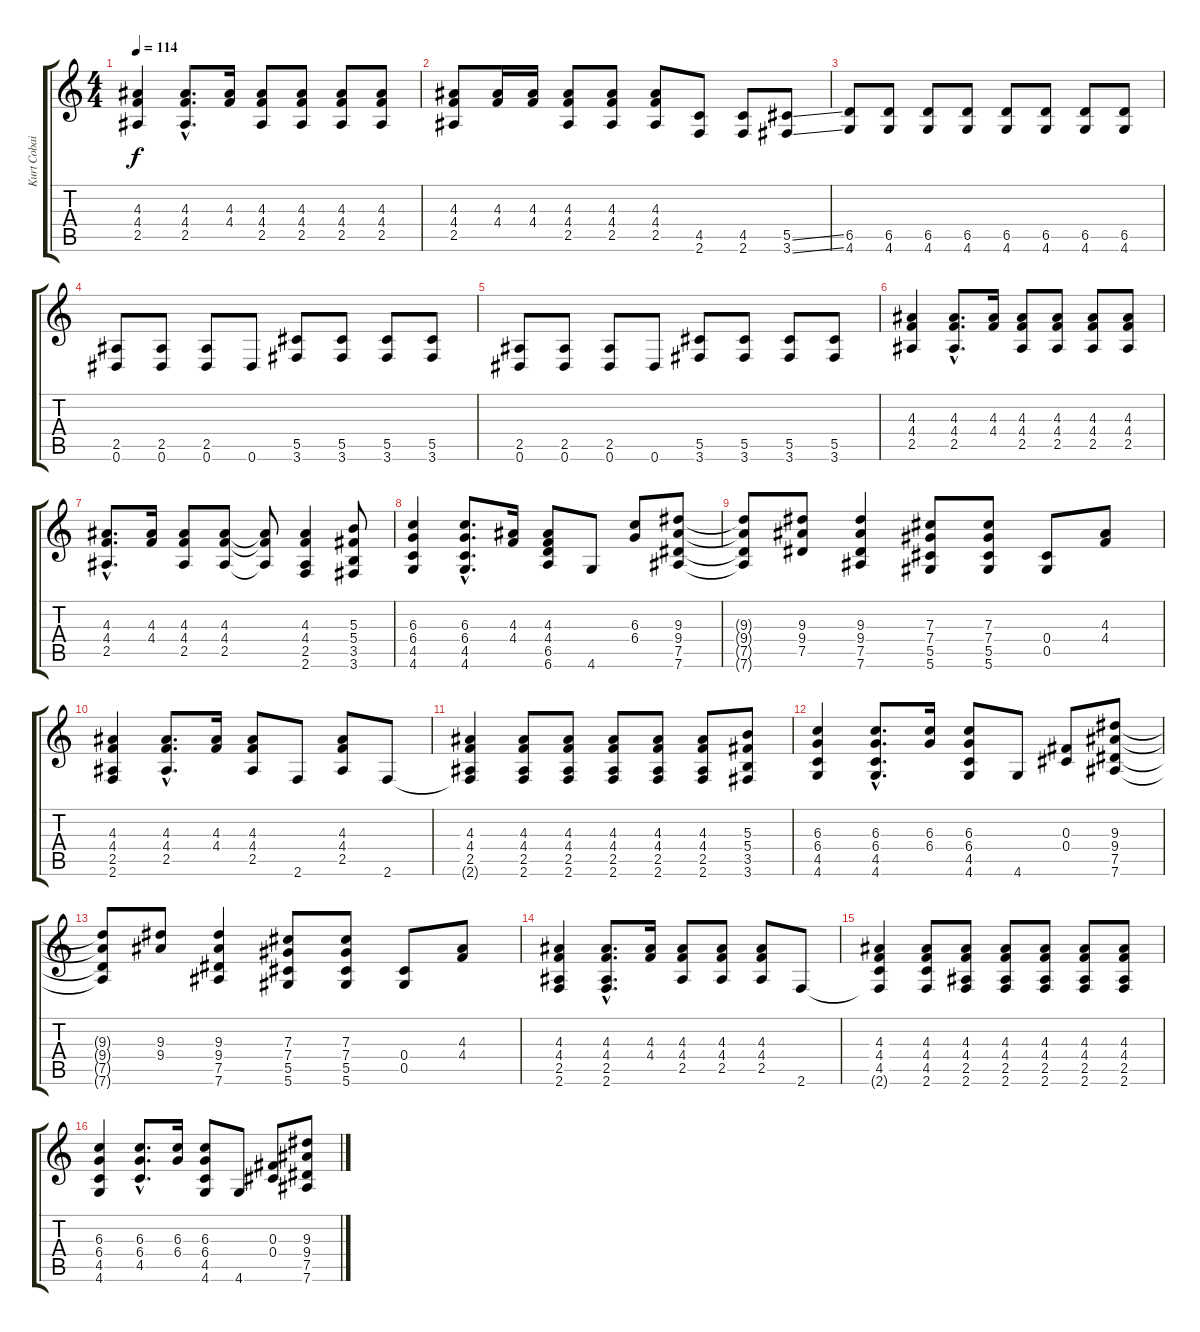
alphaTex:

\track ("Kurt Cobain (Distortion)" "Kurt Cobai") {instrument distortionguitar}
\staff {score tabs}
\tuning (Eb4 Bb3 Gb3 Db3 Ab2 Eb2) {hide}
\ts (4 4)
\tempo 114
\clef g2
\ks c
(4.3 4.4 2.5).4{dy f} (4.3{hac} 4.4{hac} 2.5{hac}).8{d} (4.3 4.4).16 (4.3 4.4 2.5).8 (4.3 4.4 2.5).8 (4.3 4.4 2.5).8 (4.3 4.4 2.5).8 |
(4.3 4.4 2.5).8 (4.3 4.4).16 (4.3 4.4).16 (4.3 4.4 2.5).8 (4.3 4.4 2.5).8 (4.3 4.4 2.5).8 (4.5 2.6).8 (4.5 2.6).8 (5.5{ss} 3.6{ss}).8 |
(6.5 4.6).8 (6.5 4.6).8 (6.5 4.6).8 (6.5 4.6).8 (6.5 4.6).8 (6.5 4.6).8 (6.5 4.6).8 (6.5 4.6).8 |
(2.5 0.6).8 (2.5 0.6).8 (2.5 0.6).8 0.6.8 (5.5 3.6).8 (5.5 3.6).8 (5.5 3.6).8 (5.5 3.6).8 |
(2.5 0.6).8 (2.5 0.6).8 (2.5 0.6).8 0.6.8 (5.5 3.6).8 (5.5 3.6).8 (5.5 3.6).8 (5.5 3.6).8 |
(4.3 4.4 2.5).4 (4.3{hac} 4.4{hac} 2.5{hac}).8{d} (4.3 4.4).16 (4.3 4.4 2.5).8 (4.3 4.4 2.5).8 (4.3 4.4 2.5).8 (4.3 4.4 2.5).8 |
(4.3{hac} 4.4{hac} 2.5{hac}).8{d} (4.3 4.4).16 (4.3 4.4 2.5).8 (4.3 4.4 2.5).8 (4.3{t} 4.4{t} 2.5{t}).8 (4.3 4.4 2.5 2.6).4 (5.3 5.4 3.5 3.6).8 |
(6.3 6.4 4.5 4.6).4 (6.3{hac} 6.4{hac} 4.5{hac} 4.6{hac}).8{d} (4.3 4.4).16 (4.3 4.4 6.5 6.6).8 4.6.8 (6.3 6.4).8 (9.3 9.4 7.5 7.6).8 |
(9.3{t} 9.4{t} 7.5{t} 7.6{t}).8 (9.3 9.4 7.5).8 (9.3 9.4 7.5 7.6).4 (7.3 7.4 5.5 5.6).8 (7.3 7.4 5.5 5.6).8 (0.4 0.5).8 (4.3 4.4).8 |
(4.3 4.4 2.5 2.6).4 (4.3{hac} 4.4{hac} 2.5{hac}).8{d} (4.3 4.4).16 (4.3 4.4 2.5).8 2.6.8 (4.3 4.4 2.5).8 2.6.8 |
(4.3 4.4 2.5 2.6{t}).4 (4.3 4.4 2.5 2.6).8 (4.3 4.4 2.5 2.6).8 (4.3 4.4 2.5 2.6).8 (4.3 4.4 2.5 2.6).8 (4.3 4.4 2.5 2.6).8 (5.3 5.4 3.5 3.6).8 |
(6.3 6.4 4.5 4.6).4 (6.3{hac} 6.4{hac} 4.5{hac} 4.6{hac}).8{d} (6.3 6.4).16 (6.3 6.4 4.5 4.6).8 4.6.8 (0.3 0.4).8 (9.3 9.4 7.5 7.6).8 |
(9.3{t} 9.4{t} 7.5{t} 7.6{t}).8 (9.3 9.4).8 (9.3 9.4 7.5 7.6).4 (7.3 7.4 5.5 5.6).8 (7.3 7.4 5.5 5.6).8 (0.4 0.5).8 (4.3 4.4).8 |
(4.3 4.4 2.5 2.6).4 (4.3{hac} 4.4{hac} 2.5{hac} 2.6{hac}).8{d} (4.3 4.4).16 (4.3 4.4 2.5).8 (4.3 4.4 2.5).8 (4.3 4.4 2.5).8 2.6.8 |
(4.3 4.4 4.5 2.6{t}).4 (4.3 4.4 4.5 2.6).8 (4.3 4.4 2.5 2.6).8 (4.3 4.4 2.5 2.6).8 (4.3 4.4 2.5 2.6).8 (4.3 4.4 2.5 2.6).8 (4.3 4.4 2.5 2.6).8 |
(6.3 6.4 4.5 4.6).4 (6.3{hac} 6.4{hac} 4.5{hac}).8{d} (6.3 6.4).16 (6.3 6.4 4.5 4.6).8 4.6.8 (0.3 0.4).8 (9.3 9.4 7.5 7.6).8
